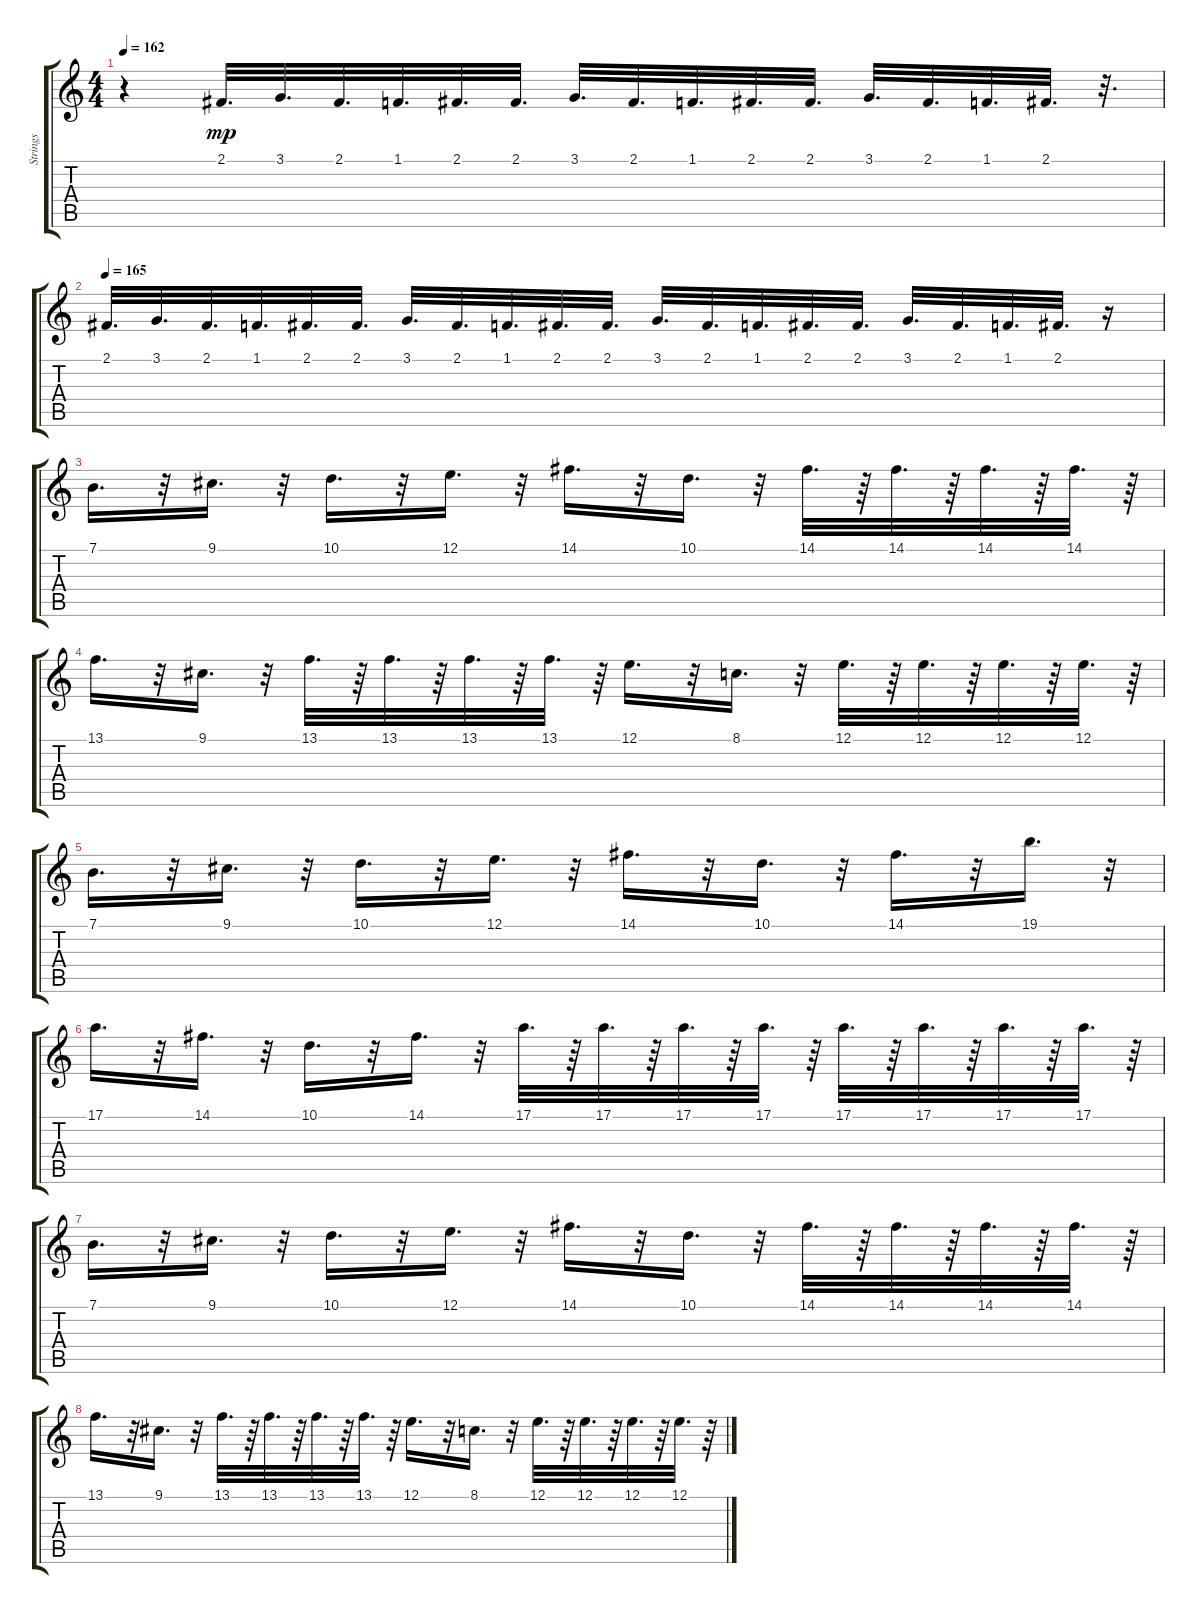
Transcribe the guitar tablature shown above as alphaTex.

\track ("Strings" "Strings") {instrument stringensemble1}
\staff {score tabs}
\tuning (E4 B3 G3 D3 A2 E2) {hide}
\ts (4 4)
\tempo 162
\clef g2
\ks c
r.4{dy mp} 2.1.32{d} 3.1.32{d} 2.1.32{d} 1.1.32{d} 2.1.32{d} 2.1.32{d} 3.1.32{d} 2.1.32{d} 1.1.32{d} 2.1.32{d} 2.1.32{d} 3.1.32{d} 2.1.32{d} 1.1.32{d} 2.1.32{d} r.32{d} |
\tempo 165
2.1.32{d} 3.1.32{d} 2.1.32{d} 1.1.32{d} 2.1.32{d} 2.1.32{d} 3.1.32{d} 2.1.32{d} 1.1.32{d} 2.1.32{d} 2.1.32{d} 3.1.32{d} 2.1.32{d} 1.1.32{d} 2.1.32{d} 2.1.32{d} 3.1.32{d} 2.1.32{d} 1.1.32{d} 2.1.32{d} r.16 |
7.1.16{d} r.32 9.1.16{d} r.32 10.1.16{d} r.32 12.1.16{d} r.32 14.1.16{d} r.32 10.1.16{d} r.32 14.1.32{d} r.64 14.1.32{d} r.64 14.1.32{d} r.64 14.1.32{d} r.64 |
13.1.16{d} r.32 9.1.16{d} r.32 13.1.32{d} r.64 13.1.32{d} r.64 13.1.32{d} r.64 13.1.32{d} r.64 12.1.16{d} r.32 8.1.16{d} r.32 12.1.32{d} r.64 12.1.32{d} r.64 12.1.32{d} r.64 12.1.32{d} r.64 |
7.1.16{d} r.32 9.1.16{d} r.32 10.1.16{d} r.32 12.1.16{d} r.32 14.1.16{d} r.32 10.1.16{d} r.32 14.1.16{d} r.32 19.1.16{d} r.32 |
17.1.16{d} r.32 14.1.16{d} r.32 10.1.16{d} r.32 14.1.16{d} r.32 17.1.32{d} r.64 17.1.32{d} r.64 17.1.32{d} r.64 17.1.32{d} r.64 17.1.32{d} r.64 17.1.32{d} r.64 17.1.32{d} r.64 17.1.32{d} r.64 |
7.1.16{d} r.32 9.1.16{d} r.32 10.1.16{d} r.32 12.1.16{d} r.32 14.1.16{d} r.32 10.1.16{d} r.32 14.1.32{d} r.64 14.1.32{d} r.64 14.1.32{d} r.64 14.1.32{d} r.64 |
13.1.16{d} r.32 9.1.16{d} r.32 13.1.32{d} r.64 13.1.32{d} r.64 13.1.32{d} r.64 13.1.32{d} r.64 12.1.16{d} r.32 8.1.16{d} r.32 12.1.32{d} r.64 12.1.32{d} r.64 12.1.32{d} r.64 12.1.32{d} r.64
